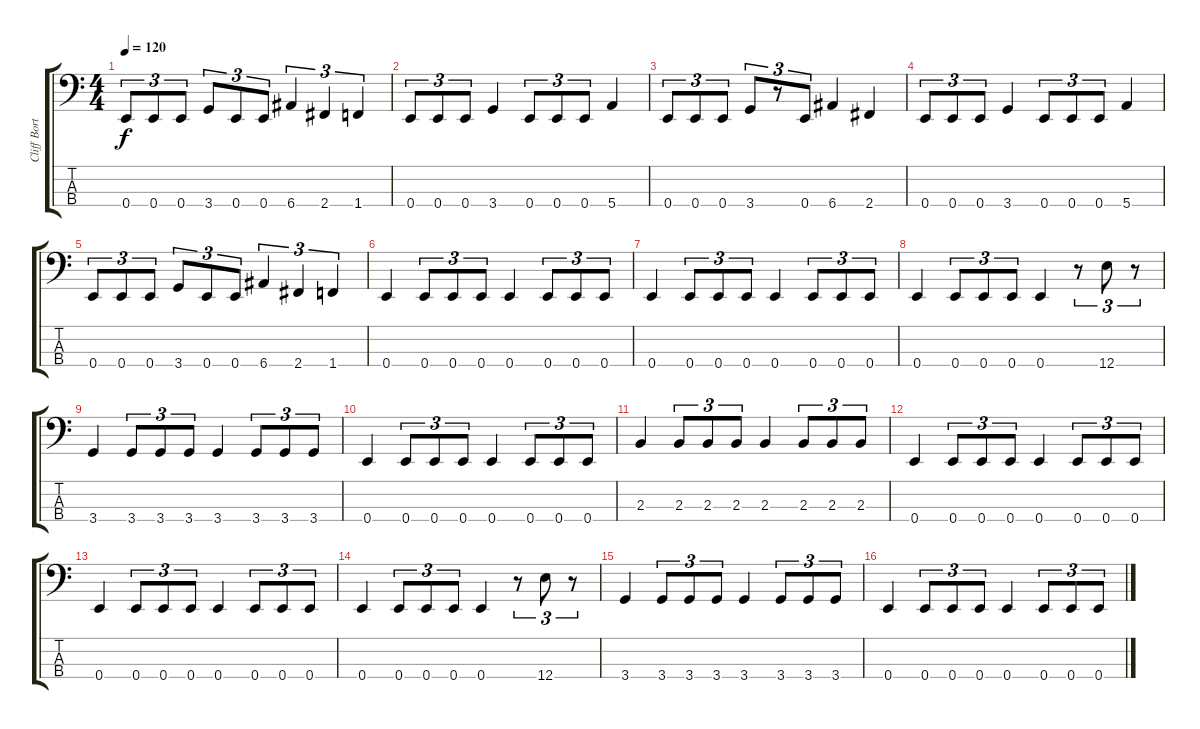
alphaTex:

\track ("Cliff Borton" "Cliff Bort") {instrument distortionguitar}
\staff {score tabs}
\tuning (G2 D2 A1 E1) {hide}
\ts (4 4)
\tempo 120
\clef f4
\ks c
0.4.8{tu (3 2) dy f} 0.4.8{tu (3 2)} 0.4.8{tu (3 2)} 3.4.8{tu (3 2)} 0.4.8{tu (3 2)} 0.4.8{tu (3 2)} 6.4.4{tu (3 2)} 2.4.4{tu (3 2)} 1.4.4{tu (3 2)} |
0.4.8{tu (3 2)} 0.4.8{tu (3 2)} 0.4.8{tu (3 2)} 3.4.4 0.4.8{tu (3 2)} 0.4.8{tu (3 2)} 0.4.8{tu (3 2)} 5.4.4 |
0.4.8{tu (3 2)} 0.4.8{tu (3 2)} 0.4.8{tu (3 2)} 3.4.8{tu (3 2)} r.8{tu (3 2)} 0.4.8{tu (3 2)} 6.4.4 2.4.4 |
0.4.8{tu (3 2)} 0.4.8{tu (3 2)} 0.4.8{tu (3 2)} 3.4.4 0.4.8{tu (3 2)} 0.4.8{tu (3 2)} 0.4.8{tu (3 2)} 5.4.4 |
0.4.8{tu (3 2)} 0.4.8{tu (3 2)} 0.4.8{tu (3 2)} 3.4.8{tu (3 2)} 0.4.8{tu (3 2)} 0.4.8{tu (3 2)} 6.4.4{tu (3 2)} 2.4.4{tu (3 2)} 1.4.4{tu (3 2)} |
0.4.4 0.4.8{tu (3 2)} 0.4.8{tu (3 2)} 0.4.8{tu (3 2)} 0.4.4 0.4.8{tu (3 2)} 0.4.8{tu (3 2)} 0.4.8{tu (3 2)} |
0.4.4 0.4.8{tu (3 2)} 0.4.8{tu (3 2)} 0.4.8{tu (3 2)} 0.4.4 0.4.8{tu (3 2)} 0.4.8{tu (3 2)} 0.4.8{tu (3 2)} |
0.4.4 0.4.8{tu (3 2)} 0.4.8{tu (3 2)} 0.4.8{tu (3 2)} 0.4.4 r.8{tu (3 2)} 12.4.8{tu (3 2)} r.8{tu (3 2)} |
3.4.4 3.4.8{tu (3 2)} 3.4.8{tu (3 2)} 3.4.8{tu (3 2)} 3.4.4 3.4.8{tu (3 2)} 3.4.8{tu (3 2)} 3.4.8{tu (3 2)} |
0.4.4 0.4.8{tu (3 2)} 0.4.8{tu (3 2)} 0.4.8{tu (3 2)} 0.4.4 0.4.8{tu (3 2)} 0.4.8{tu (3 2)} 0.4.8{tu (3 2)} |
2.3.4 2.3.8{tu (3 2)} 2.3.8{tu (3 2)} 2.3.8{tu (3 2)} 2.3.4 2.3.8{tu (3 2)} 2.3.8{tu (3 2)} 2.3.8{tu (3 2)} |
0.4.4 0.4.8{tu (3 2)} 0.4.8{tu (3 2)} 0.4.8{tu (3 2)} 0.4.4 0.4.8{tu (3 2)} 0.4.8{tu (3 2)} 0.4.8{tu (3 2)} |
0.4.4 0.4.8{tu (3 2)} 0.4.8{tu (3 2)} 0.4.8{tu (3 2)} 0.4.4 0.4.8{tu (3 2)} 0.4.8{tu (3 2)} 0.4.8{tu (3 2)} |
0.4.4 0.4.8{tu (3 2)} 0.4.8{tu (3 2)} 0.4.8{tu (3 2)} 0.4.4 r.8{tu (3 2)} 12.4.8{tu (3 2)} r.8{tu (3 2)} |
3.4.4 3.4.8{tu (3 2)} 3.4.8{tu (3 2)} 3.4.8{tu (3 2)} 3.4.4 3.4.8{tu (3 2)} 3.4.8{tu (3 2)} 3.4.8{tu (3 2)} |
0.4.4 0.4.8{tu (3 2)} 0.4.8{tu (3 2)} 0.4.8{tu (3 2)} 0.4.4 0.4.8{tu (3 2)} 0.4.8{tu (3 2)} 0.4.8{tu (3 2)}
